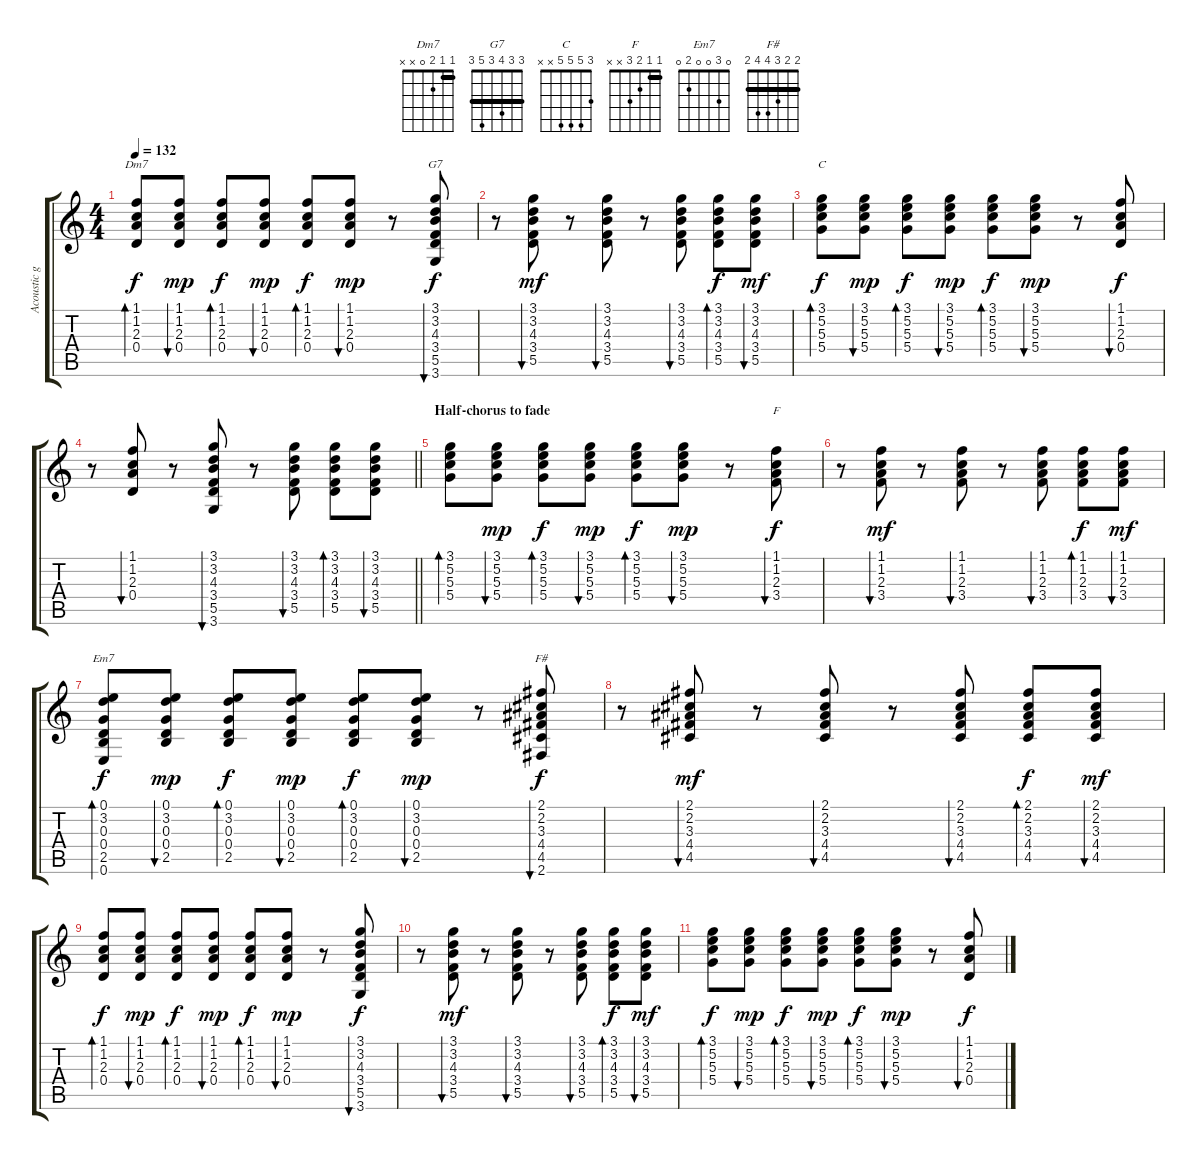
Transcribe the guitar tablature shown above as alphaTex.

\track ("Acoustic guitar" "Acoustic g") {instrument acousticguitarnylon}
\staff {score tabs}
\tuning (E4 B3 G3 D3 A2 E2) {hide}
\chord ("Dm7" 1 1 2 0 x x) {barre 1}
\chord ("G7" 3 3 4 3 5 3) {barre 3}
\chord ("C" 3 5 5 5 x x)
\chord ("F" 1 1 2 3 x x) {barre 1}
\chord ("Em7" 0 3 0 0 2 0)
\chord ("F#" 2 2 3 4 4 2) {barre 2}
\ts (4 4)
\tempo 132
\clef g2
\ks c
(1.1 1.2 2.3 0.4).8{bd 60 ch "Dm7" dy f} (1.1 1.2 2.3 0.4).8{bu 60 dy mp} (1.1 1.2 2.3 0.4).8{bd 60 dy f} (1.1 1.2 2.3 0.4).8{bu 60 dy mp} (1.1 1.2 2.3 0.4).8{bd 60 dy f} (1.1 1.2 2.3 0.4).8{bu 60 dy mp} r.8 (3.1 3.2 4.3 3.4 5.5 3.6).8{bu 60 ch "G7" dy f} |
r.8 (3.1 3.2 4.3 3.4 5.5).8{bu 60 dy mf} r.8 (3.1 3.2 4.3 3.4 5.5).8{bu 60} r.8 (3.1 3.2 4.3 3.4 5.5).8{bu 60} (3.1 3.2 4.3 3.4 5.5).8{bd 60 dy f} (3.1 3.2 4.3 3.4 5.5).8{bu 60 dy mf} |
(3.1 5.2 5.3 5.4).8{bd 60 ch "C" dy f} (3.1 5.2 5.3 5.4).8{bu 60 dy mp} (3.1 5.2 5.3 5.4).8{bd 60 dy f} (3.1 5.2 5.3 5.4).8{bu 60 dy mp} (3.1 5.2 5.3 5.4).8{bd 60 dy f} (3.1 5.2 5.3 5.4).8{bu 60 dy mp} r.8 (1.1 1.2 2.3 0.4).8{bu 60 dy f} |
\barLineRight lightlight
r.8 (1.1 1.2 2.3 0.4).8{bu 60} r.8 (3.1 3.2 4.3 3.4 5.5 3.6).8{bu 60} r.8 (3.1 3.2 4.3 3.4 5.5).8{bu 60} (3.1 3.2 4.3 3.4 5.5).8{bd 60} (3.1 3.2 4.3 3.4 5.5).8{bu 60} |
\section ("" "Half-chorus to fade")
(3.1 5.2 5.3 5.4).8{bd 60 volume 6} (3.1 5.2 5.3 5.4).8{bu 60 dy mp} (3.1 5.2 5.3 5.4).8{bd 60 dy f} (3.1 5.2 5.3 5.4).8{bu 60 dy mp} (3.1 5.2 5.3 5.4).8{bd 60 dy f} (3.1 5.2 5.3 5.4).8{bu 60 dy mp} r.8 (1.1 1.2 2.3 3.4).8{bu 60 ch "F" dy f} |
r.8 (1.1 1.2 2.3 3.4).8{bu 60 dy mf} r.8 (1.1 1.2 2.3 3.4).8{bu 60} r.8 (1.1 1.2 2.3 3.4).8{bu 60} (1.1 1.2 2.3 3.4).8{bd 60 dy f} (1.1 1.2 2.3 3.4).8{bu 60 dy mf} |
(0.1 3.2 0.3 0.4 2.5 0.6).8{bd 60 ch "Em7" dy f} (0.1 3.2 0.3 0.4 2.5).8{bu 60 dy mp} (0.1 3.2 0.3 0.4 2.5).8{bd 60 dy f} (0.1 3.2 0.3 0.4 2.5).8{bu 60 dy mp} (0.1 3.2 0.3 0.4 2.5).8{bd 60 dy f} (0.1 3.2 0.3 0.4 2.5).8{bu 60 dy mp} r.8 (2.1 2.2 3.3 4.4 4.5 2.6).8{bu 60 ch "F#" dy f} |
r.8 (2.1 2.2 3.3 4.4 4.5).8{bu 60 dy mf} r.8 (2.1 2.2 3.3 4.4 4.5).8{bu 60} r.8 (2.1 2.2 3.3 4.4 4.5).8{bu 60} (2.1 2.2 3.3 4.4 4.5).8{bd 60 dy f} (2.1 2.2 3.3 4.4 4.5).8{bu 60 dy mf} |
(1.1 1.2 2.3 0.4).8{bd 60 dy f volume 0} (1.1 1.2 2.3 0.4).8{bu 60 dy mp} (1.1 1.2 2.3 0.4).8{bd 60 dy f} (1.1 1.2 2.3 0.4).8{bu 60 dy mp} (1.1 1.2 2.3 0.4).8{bd 60 dy f} (1.1 1.2 2.3 0.4).8{bu 60 dy mp} r.8 (3.1 3.2 4.3 3.4 5.5 3.6).8{bu 60 dy f} |
r.8 (3.1 3.2 4.3 3.4 5.5).8{bu 60 dy mf} r.8 (3.1 3.2 4.3 3.4 5.5).8{bu 60} r.8 (3.1 3.2 4.3 3.4 5.5).8{bu 60} (3.1 3.2 4.3 3.4 5.5).8{bd 60 dy f} (3.1 3.2 4.3 3.4 5.5).8{bu 60 dy mf} |
(3.1 5.2 5.3 5.4).8{bd 60 dy f} (3.1 5.2 5.3 5.4).8{bu 60 dy mp} (3.1 5.2 5.3 5.4).8{bd 60 dy f} (3.1 5.2 5.3 5.4).8{bu 60 dy mp} (3.1 5.2 5.3 5.4).8{bd 60 dy f} (3.1 5.2 5.3 5.4).8{bu 60 dy mp} r.8 (1.1 1.2 2.3 0.4).8{bu 60 dy f}
